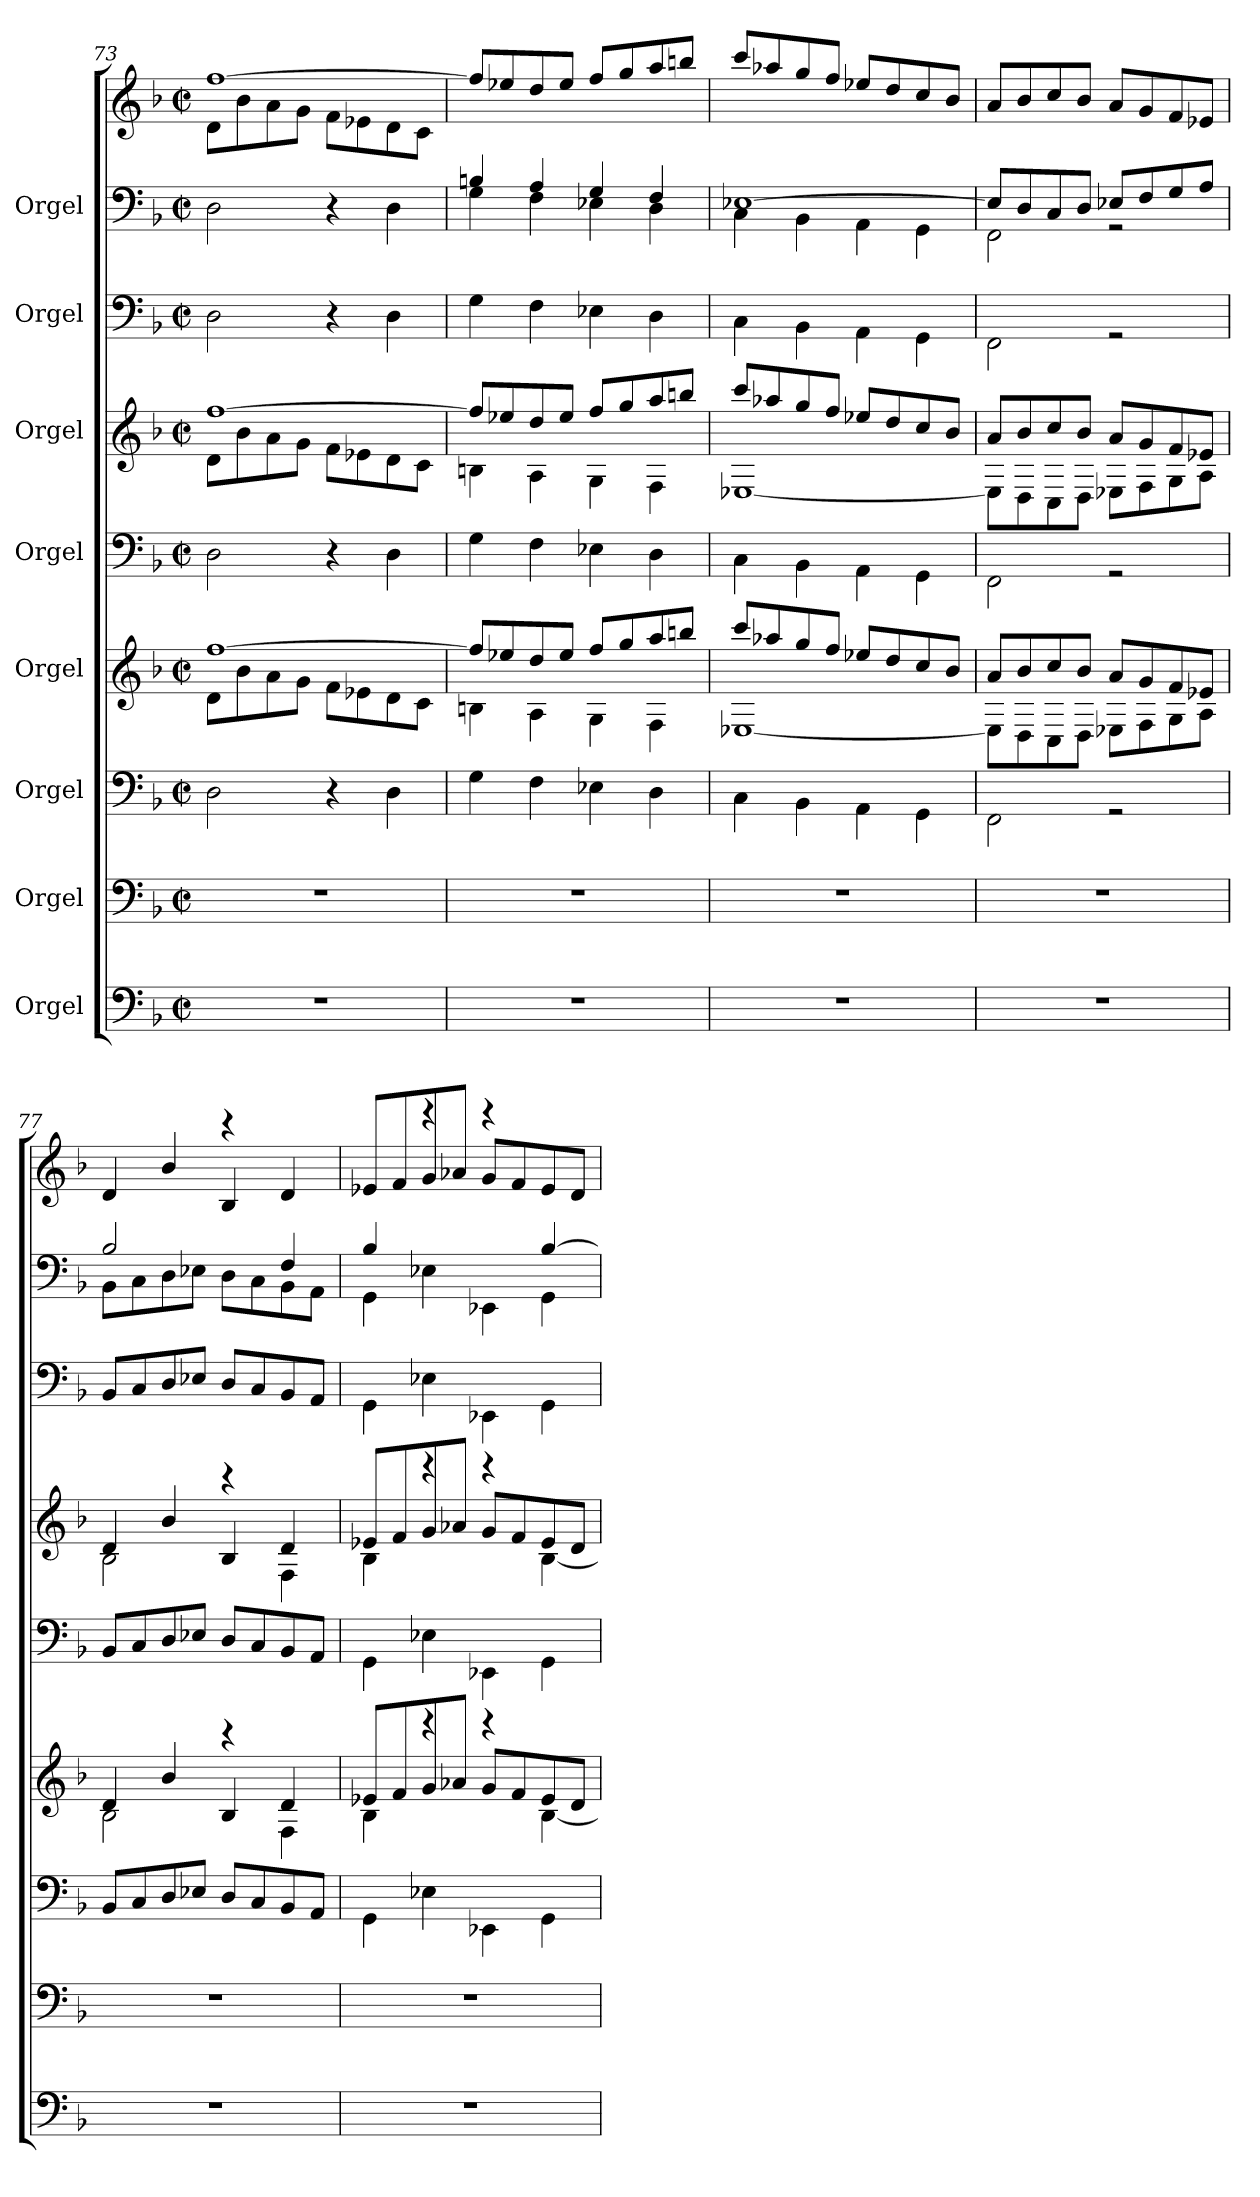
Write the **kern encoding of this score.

**kern	**kern	**kern	**kern	**kern	**kern	**kern	**kern	**kern
*part8	*part7	*part6	*part5	*part4	*part3	*part2	*part1	*part1
*staff9	*staff8	*staff7	*staff6	*staff5	*staff4	*staff3	*staff2	*staff1
*I"Orgel	*I"Orgel	*I"Orgel	*I"Orgel	*I"Orgel	*I"Orgel	*I"Orgel	*I"Orgel	*
!!LO:PB:g=z
*clefF4	*clefF4	*clefF4	*clefG2	*clefF4	*clefG2	*clefF4	*clefF4	*clefG2
*k[b-]	*k[b-]	*k[b-]	*k[b-]	*k[b-]	*k[b-]	*k[b-]	*k[b-]	*k[b-]
*M2/2	*M2/2	*M2/2	*M2/2	*M2/2	*M2/2	*M2/2	*M2/2	*M2/2
*met(c|)	*met(c|)	*met(c|)	*met(c|)	*met(c|)	*met(c|)	*met(c|)	*met(c|)	*met(c|)
=73	=73	=73	=73	=73	=73	=73	=73	=73
*	*	*	*^	*	*^	*	*	*^
1r	1r	2D\	[1ff	8d\L	2D\	[1ff	8d\L	2D\	2D\	[1ff	8d\L
.	.	.	.	8b-\	.	.	8b-\	.	.	.	8b-\
.	.	.	.	8a\	.	.	8a\	.	.	.	8a\
.	.	.	.	8g\J	.	.	8g\J	.	.	.	8g\J
.	.	4r	.	8f\L	4r	.	8f\L	4r	4r	.	8f\L
.	.	.	.	8e-X\	.	.	8e-X\	.	.	.	8e-X\
.	.	4D\	.	8d\	4D\	.	8d\	4D\	4D\	.	8d\
.	.	.	.	8c\J	.	.	8c\J	.	.	.	8c\J
*	*	*	*	*	*	*	*	*	*	*v	*v
=74	=74	=74	=74	=74	=74	=74	=74	=74	=74	=74
*	*	*	*	*	*	*	*	*	*^	*
1r	1r	4G\	8ff/L]	4Bn\	4G\	8ff/L]	4Bn\	4G\	4Bn/	4G\	8ff/L]
.	.	.	8ee-X/	.	.	8ee-X/	.	.	.	.	8ee-X/
.	.	4F\	8dd/	4A\	4F\	8dd/	4A\	4F\	4A/	4F\	8dd/
.	.	.	8ee-/J	.	.	8ee-/J	.	.	.	.	8ee-/J
.	.	4E-X\	8ff/L	4G\	4E-X\	8ff/L	4G\	4E-X\	4G/	4E-X\	8ff/L
.	.	.	8gg/	.	.	8gg/	.	.	.	.	8gg/
.	.	4D\	8aa/	4F\	4D\	8aa/	4F\	4D\	4F/	4D\	8aa/
.	.	.	8bbn/J	.	.	8bbn/J	.	.	.	.	8bbn/J
=75	=75	=75	=75	=75	=75	=75	=75	=75	=75	=75	=75
1r	1r	4C\	8ccc/L	[1E-X	4C\	8ccc/L	[1E-X	4C\	[1E-X	4C\	8ccc/L
.	.	.	8aa-X/	.	.	8aa-X/	.	.	.	.	8aa-X/
.	.	4BB-\	8gg/	.	4BB-\	8gg/	.	4BB-\	.	4BB-\	8gg/
.	.	.	8ff/J	.	.	8ff/J	.	.	.	.	8ff/J
.	.	4AA\	8ee-X/L	.	4AA\	8ee-X/L	.	4AA\	.	4AA\	8ee-X/L
.	.	.	8dd/	.	.	8dd/	.	.	.	.	8dd/
.	.	4GG\	8cc/	.	4GG\	8cc/	.	4GG\	.	4GG\	8cc/
.	.	.	8b-/J	.	.	8b-/J	.	.	.	.	8b-/J
=76	=76	=76	=76	=76	=76	=76	=76	=76	=76	=76	=76
1r	1r	2FF\	8a/L	8E-\L]	2FF\	8a/L	8E-\L]	2FF\	8E-/L]	2FF\	8a/L
.	.	.	8b-/	8D\	.	8b-/	8D\	.	8D/	.	8b-/
.	.	.	8cc/	8C\	.	8cc/	8C\	.	8C/	.	8cc/
.	.	.	8b-/J	8D\J	.	8b-/J	8D\J	.	8D/J	.	8b-/J
.	.	2rGG	8a/L	8E-X\L	2rGG	8a/L	8E-X\L	2rGG	8E-X/L	2rGG	8a/L
.	.	.	8g/	8F\	.	8g/	8F\	.	8F/	.	8g/
.	.	.	8f/	8G\	.	8f/	8G\	.	8G/	.	8f/
.	.	.	8e-X/J	8A\J	.	8e-X/J	8A\J	.	8A/J	.	8e-X/J
=77	=77	=77	=77	=77	=77	=77	=77	=77	=77	=77	=77
*	*	*	*	*	*	*	*	*	*	*	*^
1r	1r	8BB-/L	4d/	2B-\	8BB-/L	4d/	2B-\	8BB-/L	2B-/	8BB-\L	4d/	2ryy
.	.	8C/	.	.	8C/	.	.	8C/	.	8C\	.	.
.	.	8D/	4b-/	.	8D/	4b-/	.	8D/	.	8D\	4b-/	.
.	.	8E-X/J	.	.	8E-X/J	.	.	8E-X/J	.	8E-X\J	.	.
.	.	8D/L	4B-/	4rccc	8D/L	4B-/	4rccc	8D/L	4ryy	8D\L	4B-/	4rccc
.	.	8C/	.	.	8C/	.	.	8C/	.	8C\	.	.
.	.	8BB-/	4d/	4F\	8BB-/	4d/	4F\	8BB-/	4F/	8BB-\	4d/	4ryy
.	.	8AA/J	.	.	8AA/J	.	.	8AA/J	.	8AA\J	.	.
=78	=78	=78	=78	=78	=78	=78	=78	=78	=78	=78	=78	=78
1r	1r	4GG\	8e-X/L	4B-\	4GG\	8e-X/L	4B-\	4GG\	4B-/	4GG\	8e-X/L	4ryy
.	.	.	8f/	.	.	8f/	.	.	.	.	8f/	.
.	.	4E-X\	8g/	4reee	4E-X\	8g/	4reee	4E-X\	2ryy	4E-X\	8g/	4reee
.	.	.	8a-X/J	.	.	8a-X/J	.	.	.	.	8a-X/J	.
.	.	4EE-X\	8g/L	4reee	4EE-X\	8g/L	4reee	4EE-X\	.	4EE-X\	8g/L	4reee
.	.	.	8f/	.	.	8f/	.	.	.	.	8f/	.
.	.	4GG\	8e-/	[4B-\	4GG\	8e-/	[4B-\	4GG\	[4B-/	4GG\	8e-/	4ryy
.	.	.	8d/J	.	.	8d/J	.	.	.	.	8d/J	.
*	*	*	*	*	*	*	*	*	*v	*v	*	*
*	*	*	*v	*v	*	*v	*v	*	*	*v	*v
=	=	=	=	=	=	=	=	=
*-	*-	*-	*-	*-	*-	*-	*-	*-
